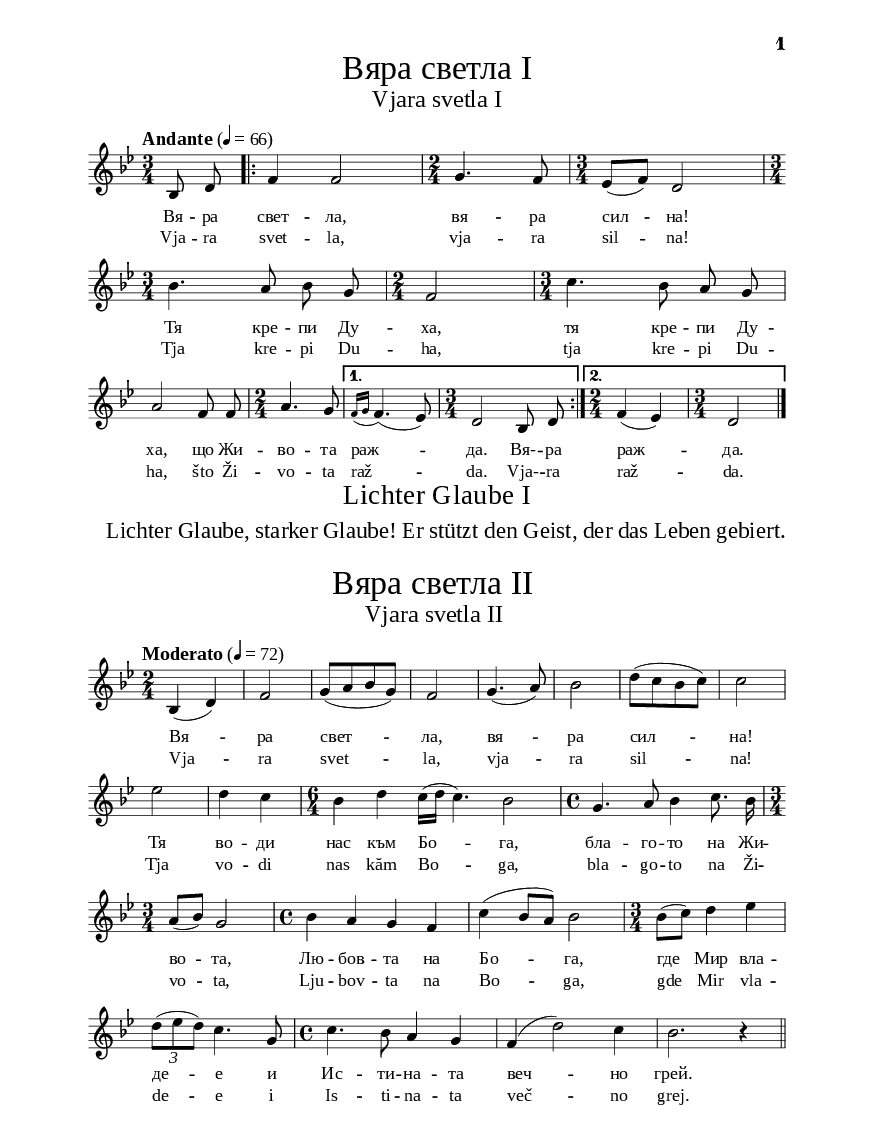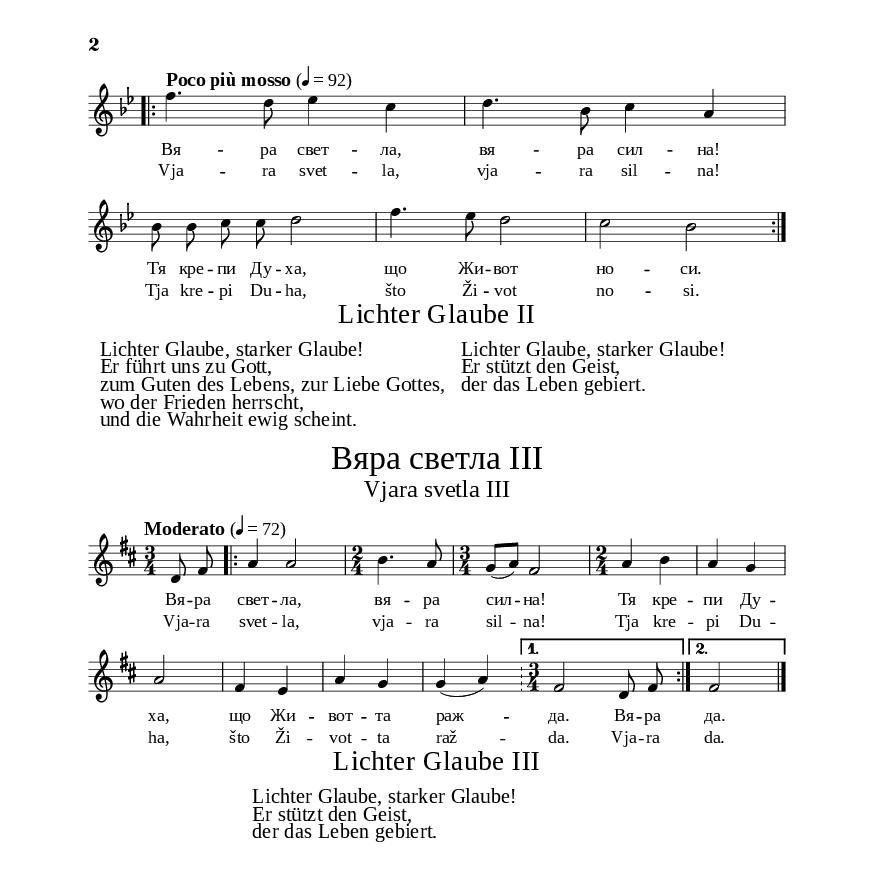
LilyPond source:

\version "2.24.2"

% include paper part and global functions
\include "include/globals.ily"

\bookpart {
  \label #'ref170_1
  \tocItem \markup "Вяра светла I – Vjara svetla I "
  \include "include/bookpart-paper.ily"
  \score {
    \include "include/score-layout.ily"

    \new Voice \absolute {
      \clef treble
      \key bes \major
      \time 3/4
      \tempoFunc "Andante" 4 "66"
      \autoBeamOff
      \partial 4
      bes8  d'8 |
      \repeat volta 2 {
        f'4  % 2
        f'2 | % 3
        \time 2/4  % 3
        g'4.  f'8 | \time 3/4 es'8 ( [  f'8 ) ] % 4
        d'2 | % 5
        \time 3/4  | \break % 5
        bes'4.  a'8 bes'8  g'8
        | % 6
        \time 2/4  | % 6
        f'2 | % 7
        \time 3/4  | % 7
        c''4. bes'8  a'8  g'8 |  \break % 8
        a'2 f'8  f'8 |  \time 2/4 a'4.  g'8 |
      }
      \alternative {
        {
          \grace {  f'16 ( [  g'16 ] }  f'4. ) (
          es'8 ) | % 11
          \time 3/4 d'2  bes8 d'8
        }
        { \time 2/4 f'4 (es') | \time 3/4 d'2  }
      }

      \bar "|."
    }

    \addlyrics {
      Вя -- ра свет -- ла, вя -- ра сил
      -- на! Тя кре -- пи Ду -- ха, тя
      кре -- пи Ду -- ха, що Жи -- во --
      та раж -- да. "Вя-" -- ра раж -- да.}
      \addlyrics {
        Vja -- ra svet -- la, vja -- ra sil
        -- na! Tja kre -- pi Du -- ha, tja
        kre -- pi Du -- ha, što Ži -- vo --
        ta raž -- da. "Vja-" -- ra raž -- da.}

        \header {
          title = \titleFunc "Вяра светла I" "Vjara svetla I"
        }

        \midi{}

      } % score



      % include foreign translation(s) of the song
      \version "2.24.4"

\markup \fill-line { \fontsize #deTitleFontSize "Lichter Glaube I" }
\markup \null
\markup \null
\markup \abs-fontsize #11 \override #`(baseline-skip . ,bgCoupletBaselineSkip) {
  \fill-line {
    \hspace #0.1
    \column {
      \line {
        \bold "  "
        \column {
          "Lichter Glaube, starker Glaube! Er stützt den Geist, der das Leben gebiert."
        }
      }
      
    }\hspace #0.1
  }
}


      \markup \empty-two

      \label #'ref170_2
      \tocItem \markup "Вяра светла II – Vjara svetla II "

      \include "include/bookpart-paper.ily"
      \score {
        \include "include/score-layout.ily"

        \new Voice \absolute {
          \clef treble
          \key bes \major
          \time 2/4
          \tempoFunc "Moderato" 4 "72"
          \autoBeamOff
          bes4 (  d'4 )  f'2 | % 2
          g'8 ( [  a'8  bes'8  g'8 ) ]  f'2
          | % 3
          g'4. (  a'8 )  bes'2 | % 4
          d''8 ( [  c''8  bes'8  c''8 ) ]
          c''2 \break | % 5
          es''2  d''4  c''4 | % 6
          \time 6/4  | % 6
          bes'4  d''4  c''16 ( [  d''16 ]
          c''4. )  bes'2 | % 7
          \time 4/4  | % 7
          g'4.  a'8  bes'4  c''8.
          bes'16 \break | % 8
          \time 3/4  | % 8
          a'8 ( [  bes'8 ) ]  g'2 | % 9
          \time 4/4  | % 9
          bes'4  a'4  g'4  f'4 |
          c''4 (  bes'8 [  a'8 ) ]  bes'2 | % 11
          \time 3/4  | % 11
          bes'8 ( [  c''8 ])   d''4  es''4
          \break | % 12
          \times 2/3  {
            d''8 ( [  es''8  d''8 ) ]
          }
          c''4.  g'8 | % 13
          \time 4/4  | % 13
          c''4.  bes'8  a'4  g'4 | % 14
          f'4 (  d''2 )  c''4 | % 15
          bes'2. r4 \break
          \bar ".|:-||" 
          
            | % 16
            \tempoFunc "Poco più mosso" 4 "92"

            f''4.  d''8  es''4  c''4 | % 17
            d''4.  bes'8  c''4  a'4 \break | % 18
            bes'8  bes'8  c''8  c''8
            d''2 | % 19
            f''4.  es''8  d''2 |
            c''2  bes'2
         \bar ":|."
        }

        \addlyrics {
          Вя -- ра свет --   ла,
          вя -- ра сил --   на!
          Тя во -- ди нас към Бо --
          га, бла -- го -- то на Жи -- во
          -- та, Лю -- бов -- та на Бо --
          га, где  Мир вла -- де --
          е и Ис -- ти -- на -- та веч
          -- но грей. Вя -- ра свет -- ла,
          вя -- ра сил -- на! Тя кре -- пи
          Ду -- ха, що Жи -- вот но -- си.}
          \addlyrics {
            Vja -- ra svet --   la,
            vja -- ra sil --   na!
            Tja vo -- di nas kăm Bo --
            ga, bla -- go -- to na Ži -- vo
            -- ta, Lju -- bov -- ta na Bo --
            ga, gde  Mir vla -- de --
            e i Is -- ti -- na -- ta več
            -- no grej. Vja -- ra svet -- la,
            vja -- ra sil -- na! Tja kre -- pi
            Du -- ha, što Ži -- vot no -- si.}

            \header {
              title = \titleFunc "Вяра светла II " "Vjara svetla II "
            }

            \midi{}

          } % score



          % include foreign translation(s) of the song
          \version "2.24.3"

\markup \fill-line { \fontsize #deTitleFontSize "Lichter Glaube II" }
\markup \null
\markup \null
\markup \abs-fontsize #10 {
  \override #`(baseline-skip . ,deCoupletBaselineSkip)

  \column {

\line { " "Lichter Glaube, starker Glaube!}

\line { " "Er führt uns zu Gott, }

\line { " "zum Guten des Lebens, zur Liebe Gottes,}

\line { " "wo der Frieden herrscht, }

\line { " "und die Wahrheit ewig scheint.}
\line { " " }

  }
  
   \override #`(baseline-skip . ,deCoupletBaselineSkip)
    \column {

\line { " "Lichter Glaube, starker Glaube!}

\line { " "Er stützt den Geist, }

\line { " "der das Leben gebiert.}

  }
}


          \label #'ref170_3
          \tocItem \markup "Вяра светла III – Vjara svetla III "

          \include "include/bookpart-paper.ily"
          \score {
            \include "include/score-layout.ily"

            \new Voice \absolute {
              \clef treble
              \key d \major
              \time 3/4
              \tempoFunc "Moderato" 4 "72"
               \override Staff.BarLine.gap = 0.5
              \autoBeamOff
              \partial 4
              d'8  fis'8 | \repeat volta 2 {
                a'4  % 2
                a'2 | % 3
                \time 2/4 b'4.  a'8 | \time 3/4 g'8 ( [  a'8 ])  % 4
                fis'2 | % 5
                \time 2/4 a'4 b'4  | % 6
                a'4  g'4 \break | % 7
                a'2 | % 8
                fis'4  e'4 | % 9
                a'4  g'4 |
                g'4 (  a'4 ) \bar "!" |
              }  % 11

              \alternative {
                {\time 3/4 fis'2 d'8 fis'8}
                { fis'2}
              }
              \bar "|."
            }

            \addlyrics {
              Вя -- ра свет --   ла,
              вя -- ра сил --   на! Тя кре -- пи Ду -- ха, що Жи -- вот -- та раж -- да. Вя -- ра да.}
              \addlyrics {
                Vja -- ra svet --   la,
                vja -- ra sil --   na! Tja kre -- pi Du -- ha, što Ži -- vot -- ta raž -- da. Vja -- ra da.}
                \header {
                  title = \titleFunc "Вяра светла III" "Vjara svetla III"
                }

                \midi{}

              } % score



              % include foreign translation(s) of the song
              \version "2.24.4"

\markup \fill-line { \fontsize #deTitleFontSize "Lichter Glaube III" }
\markup \null
\markup \null
\markup \abs-fontsize #10 {
    \hspace #21
    \override #'(baseline-skip . 1.9)
    \column {
\line { " " Lichter Glaube, starker Glaube! }

\line { " " Er stützt den Geist, }

\line { " " der das Leben gebiert.}

  }
}



            } % bookpart

            % Più mosso
            %
